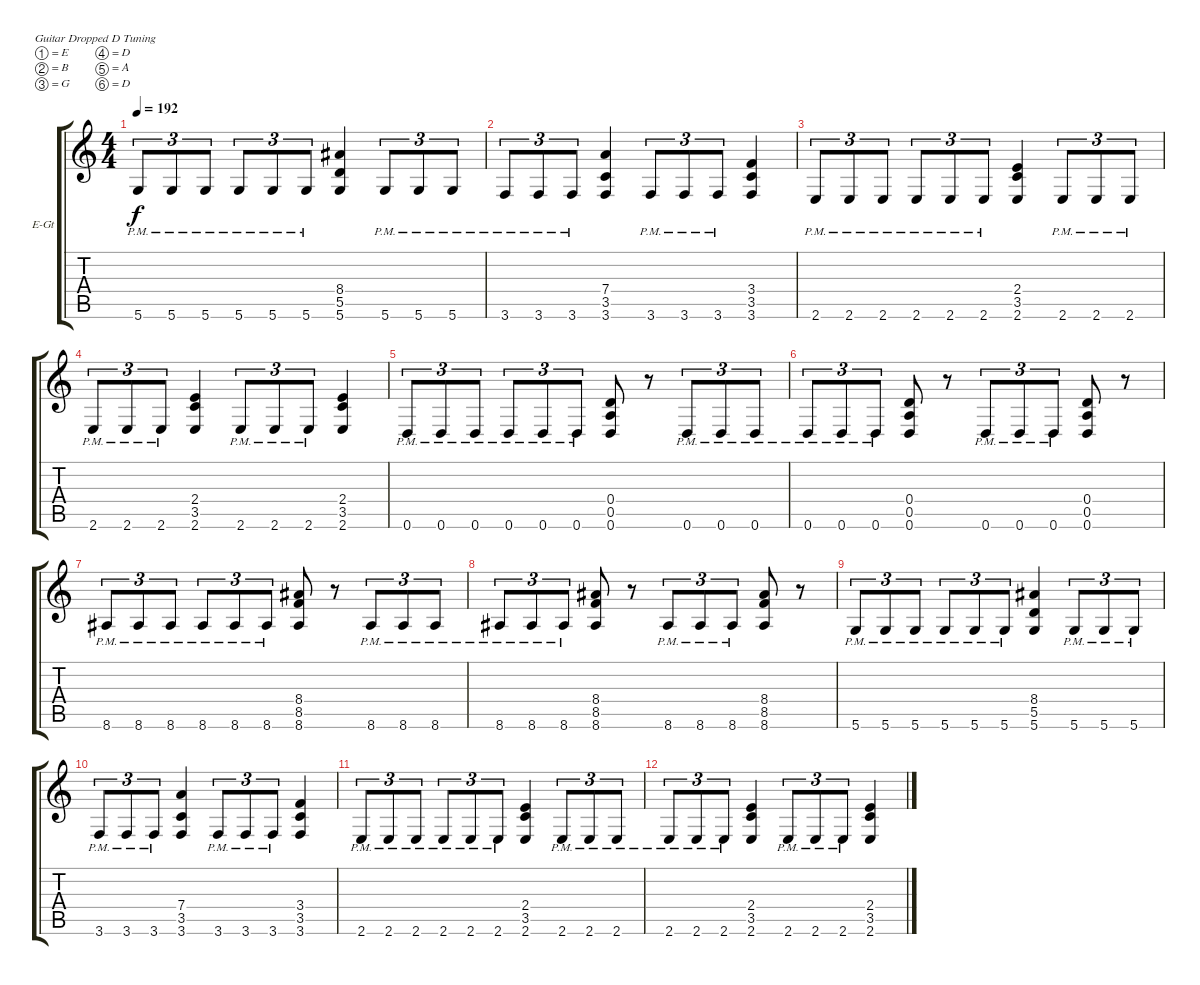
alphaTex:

\defaultSystemsLayout 4
\bracketExtendMode groupsimilarinstruments
\firstSystemTrackNameOrientation horizontal
\otherSystemsTrackNameOrientation horizontal
\track ("Electric Guitar" "E-Gt") {instrument distortionguitar}
\staff {score tabs}
\tuning (E4 B3 G3 D3 A2 D2)
\ts (4 4)
\tempo 192
\clef g2
\ks c
5.6{pm}.8{tu (3 2) dy f} 5.6{pm}.8{tu (3 2)} 5.6{pm}.8{tu (3 2)} 5.6{pm}.8{tu (3 2)} 5.6{pm}.8{tu (3 2)} 5.6{pm}.8{tu (3 2)} (5.6 5.5 8.4).4 5.6{pm}.8{tu (3 2)} 5.6{pm}.8{tu (3 2)} 5.6{pm}.8{tu (3 2)} |
3.6{pm}.8{tu (3 2)} 3.6{pm}.8{tu (3 2)} 3.6{pm}.8{tu (3 2)} (3.6 7.4 3.5).4 3.6{pm}.8{tu (3 2)} 3.6{pm}.8{tu (3 2)} 3.6{pm}.8{tu (3 2)} (3.6 3.5 3.4).4 |
2.6{pm}.8{tu (3 2)} 2.6{pm}.8{tu (3 2)} 2.6{pm}.8{tu (3 2)} 2.6{pm}.8{tu (3 2)} 2.6{pm}.8{tu (3 2)} 2.6{pm}.8{tu (3 2)} (2.6 3.5 2.4).4 2.6{pm}.8{tu (3 2)} 2.6{pm}.8{tu (3 2)} 2.6{pm}.8{tu (3 2)} |
2.6{pm}.8{tu (3 2)} 2.6{pm}.8{tu (3 2)} 2.6{pm}.8{tu (3 2)} (2.6 2.4 3.5).4 2.6{pm}.8{tu (3 2)} 2.6{pm}.8{tu (3 2)} 2.6{pm}.8{tu (3 2)} (2.6 3.5 2.4).4 |
0.6{pm}.8{tu (3 2)} 0.6{pm}.8{tu (3 2)} 0.6{pm}.8{tu (3 2)} 0.6{pm}.8{tu (3 2)} 0.6{pm}.8{tu (3 2)} 0.6{pm}.8{tu (3 2)} (0.6 0.5 0.4).8 r.8 0.6{pm}.8{tu (3 2)} 0.6{pm}.8{tu (3 2)} 0.6{pm}.8{tu (3 2)} |
0.6{pm}.8{tu (3 2)} 0.6{pm}.8{tu (3 2)} 0.6{pm}.8{tu (3 2)} (0.6 0.4 0.5).8 r.8 0.6{pm}.8{tu (3 2)} 0.6{pm}.8{tu (3 2)} 0.6{pm}.8{tu (3 2)} (0.6 0.5 0.4).8 r.8 |
8.6{pm}.8{tu (3 2)} 8.6{pm}.8{tu (3 2)} 8.6{pm}.8{tu (3 2)} 8.6{pm}.8{tu (3 2)} 8.6{pm}.8{tu (3 2)} 8.6{pm}.8{tu (3 2)} (8.6 8.5 8.4).8 r.8 8.6{pm}.8{tu (3 2)} 8.6{pm}.8{tu (3 2)} 8.6{pm}.8{tu (3 2)} |
8.6{pm}.8{tu (3 2)} 8.6{pm}.8{tu (3 2)} 8.6{pm}.8{tu (3 2)} (8.6 8.4 8.5).8 r.8 8.6{pm}.8{tu (3 2)} 8.6{pm}.8{tu (3 2)} 8.6{pm}.8{tu (3 2)} (8.6 8.5 8.4).8 r.8 |
5.6{pm}.8{tu (3 2)} 5.6{pm}.8{tu (3 2)} 5.6{pm}.8{tu (3 2)} 5.6{pm}.8{tu (3 2)} 5.6{pm}.8{tu (3 2)} 5.6{pm}.8{tu (3 2)} (5.6 5.5 8.4).4 5.6{pm}.8{tu (3 2)} 5.6{pm}.8{tu (3 2)} 5.6{pm}.8{tu (3 2)} |
3.6{pm}.8{tu (3 2)} 3.6{pm}.8{tu (3 2)} 3.6{pm}.8{tu (3 2)} (3.6 7.4 3.5).4 3.6{pm}.8{tu (3 2)} 3.6{pm}.8{tu (3 2)} 3.6{pm}.8{tu (3 2)} (3.6 3.5 3.4).4 |
2.6{pm}.8{tu (3 2)} 2.6{pm}.8{tu (3 2)} 2.6{pm}.8{tu (3 2)} 2.6{pm}.8{tu (3 2)} 2.6{pm}.8{tu (3 2)} 2.6{pm}.8{tu (3 2)} (2.6 3.5 2.4).4 2.6{pm}.8{tu (3 2)} 2.6{pm}.8{tu (3 2)} 2.6{pm}.8{tu (3 2)} |
2.6{pm}.8{tu (3 2)} 2.6{pm}.8{tu (3 2)} 2.6{pm}.8{tu (3 2)} (2.6 2.4 3.5).4 2.6{pm}.8{tu (3 2)} 2.6{pm}.8{tu (3 2)} 2.6{pm}.8{tu (3 2)} (2.6 3.5 2.4).4
